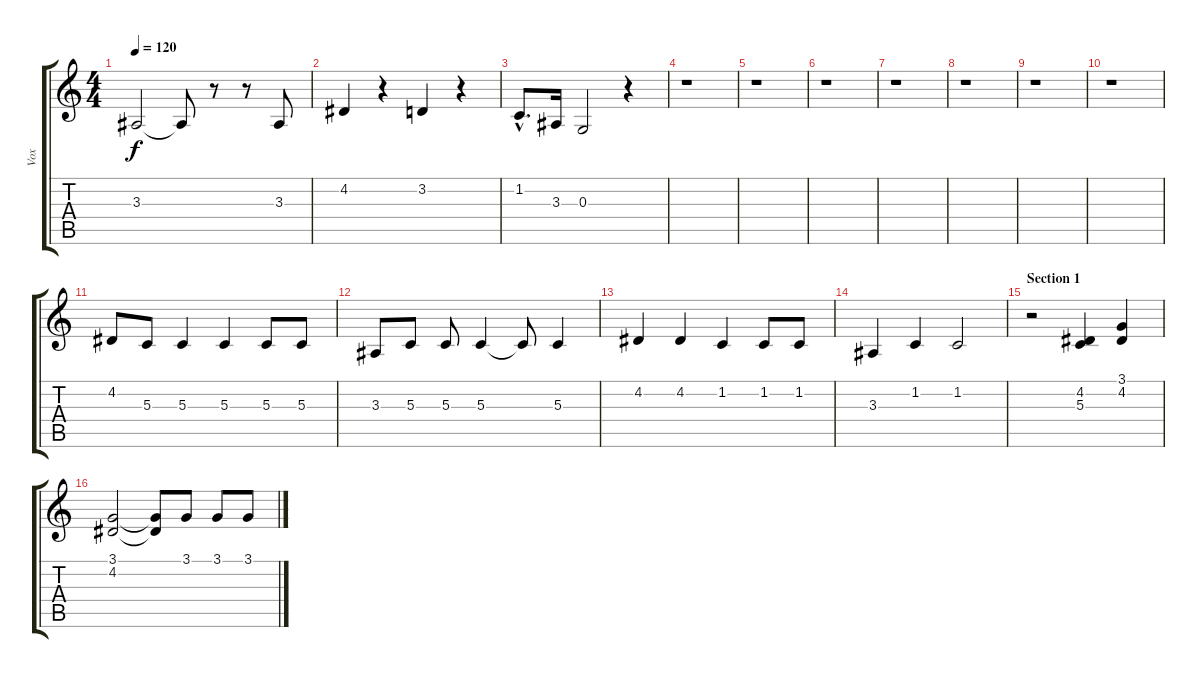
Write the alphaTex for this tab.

\track ("Vox" "Vox") {instrument bassoon}
\staff {score tabs}
\tuning (E4 B3 G3 D3 A2 E2) {hide}
\ts (4 4)
\tempo 120
\clef g2
\ks c
3.3{t}.2{dy f} 3.3{t}.8 r.8 r.8 3.3.8 |
4.2.4 r.4 3.2.4 r.4 |
1.2{hac}.8{d} 3.3.16 0.3.2 r.4 |
r.1 |
r.1 |
r.1 |
r.1 |
r.1 |
r.1 |
r.1 |
4.2.8 5.3.8 5.3.4 5.3.4 5.3.8 5.3.8 |
3.3.8 5.3.8 5.3.8 5.3.4 5.3{t}.8 5.3.4 |
4.2.4 4.2.4 1.2.4 1.2.8 1.2.8 |
3.3.4 1.2.4 1.2.2 |
\section ("" "Section 1")
r.2 (4.2 5.3).4 (3.1 4.2).4 |
(3.1 4.2).2 (3.1{t} 4.2{t}).8 3.1.8 3.1.8 3.1.8
